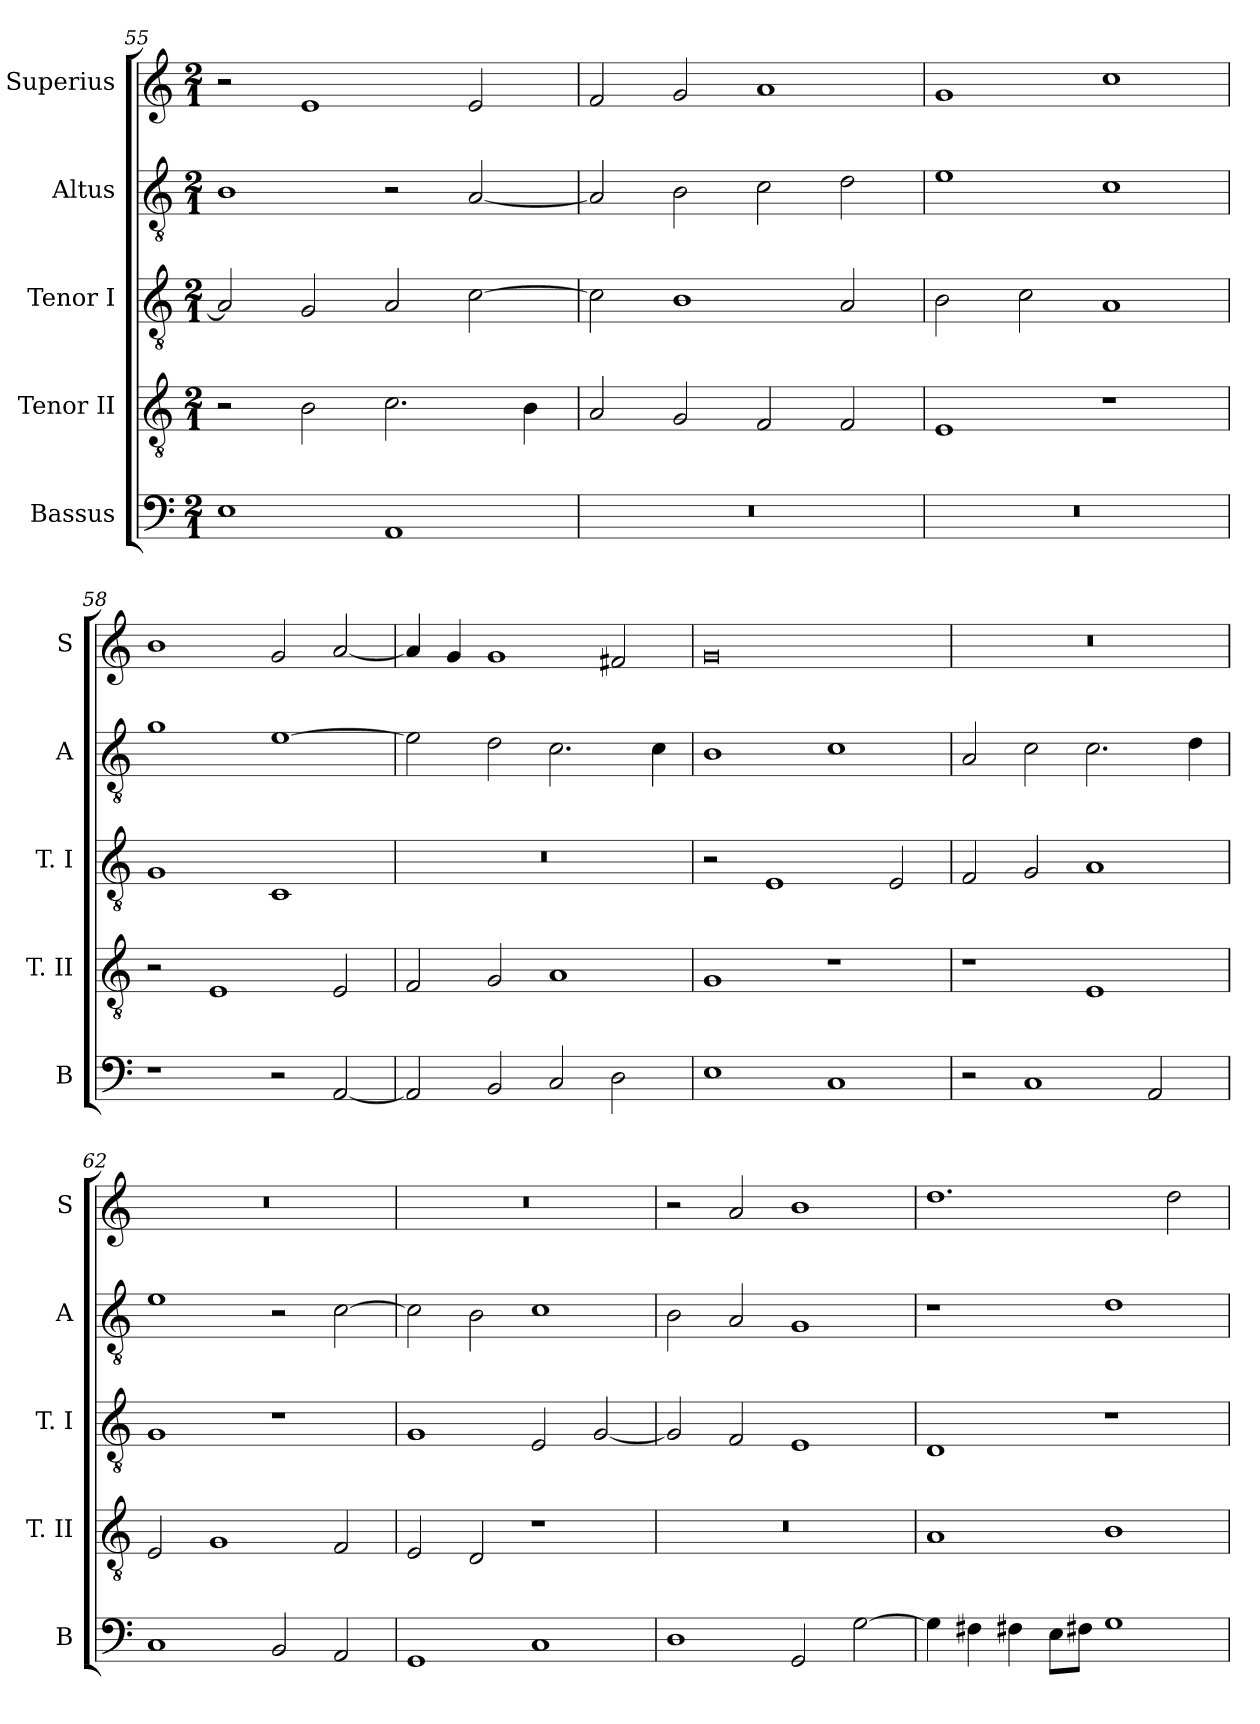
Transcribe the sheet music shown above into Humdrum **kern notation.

**kern	**kern	**kern	**kern	**kern
*part5	*part4	*part3	*part2	*part1
*staff5	*staff4	*staff3	*staff2	*staff1
*I"Bassus	*I"Tenor II	*I"Tenor I	*I"Altus	*I"Superius
*I'B	*I'T. II	*I'T. I	*I'A	*I'S
*clefF4	*clefGv2	*clefGv2	*clefGv2	*clefG2
*k[]	*k[]	*k[]	*k[]	*k[]
*C:	*C:	*C:	*C:	*C:
*M2/1	*M2/1	*M2/1	*M2/1	*M2/1
=55	=55	=55	=55	=55
1E	2r	2A]	1B	2r
.	2B	2G	.	1e
1AA	2.c	2A	2r	.
.	.	[2c	[2A	2e
.	4B	.	.	.
=56	=56	=56	=56	=56
0r	2A	2c]	2A]	2f
.	2G	1B	2B	2g
.	2F	.	2c	1a
.	2F	2A	2d	.
=57	=57	=57	=57	=57
0r	1E	2B	1e	1g
.	.	2c	.	.
.	1r	1A	1c	1cc
=58	=58	=58	=58	=58
1r	2r	1G	1g	1b
.	1E	.	.	.
2r	.	1C	[1e	2g
[2AA	2E	.	.	[2a
=59	=59	=59	=59	=59
2AA]	2F	0r	2e]	4a]
.	.	.	.	4g
2BB	2G	.	2d	1g
2C	1A	.	2.c	.
2D	.	.	.	2f#X
.	.	.	4c	.
=60	=60	=60	=60	=60
1E	1G	2r	1B	0g
.	.	1E	.	.
1C	1r	.	1c	.
.	.	2E	.	.
=61	=61	=61	=61	=61
2r	1r	2F	2A	0r
1C	.	2G	2c	.
.	1E	1A	2.c	.
2AA	.	.	.	.
.	.	.	4d	.
=62	=62	=62	=62	=62
1C	2E	1G	1e	0r
.	1G	.	.	.
2BB	.	1r	2r	.
2AA	2F	.	[2c	.
=63	=63	=63	=63	=63
1GG	2E	1G	2c]	0r
.	2D	.	2B	.
1C	1r	2E	1c	.
.	.	[2G	.	.
=64	=64	=64	=64	=64
1D	0r	2G]	2B	2r
.	.	2F	2A	2a
2GG	.	1E	1G	1b
[2G	.	.	.	.
=65	=65	=65	=65	=65
4G]	1A	1D	1r	1.dd
4F#X	.	.	.	.
4F#X	.	.	.	.
8EL	.	.	.	.
8F#XJ	.	.	.	.
1G	1B	1r	1d	.
.	.	.	.	2dd
=	=	=	=	=
*-	*-	*-	*-	*-
